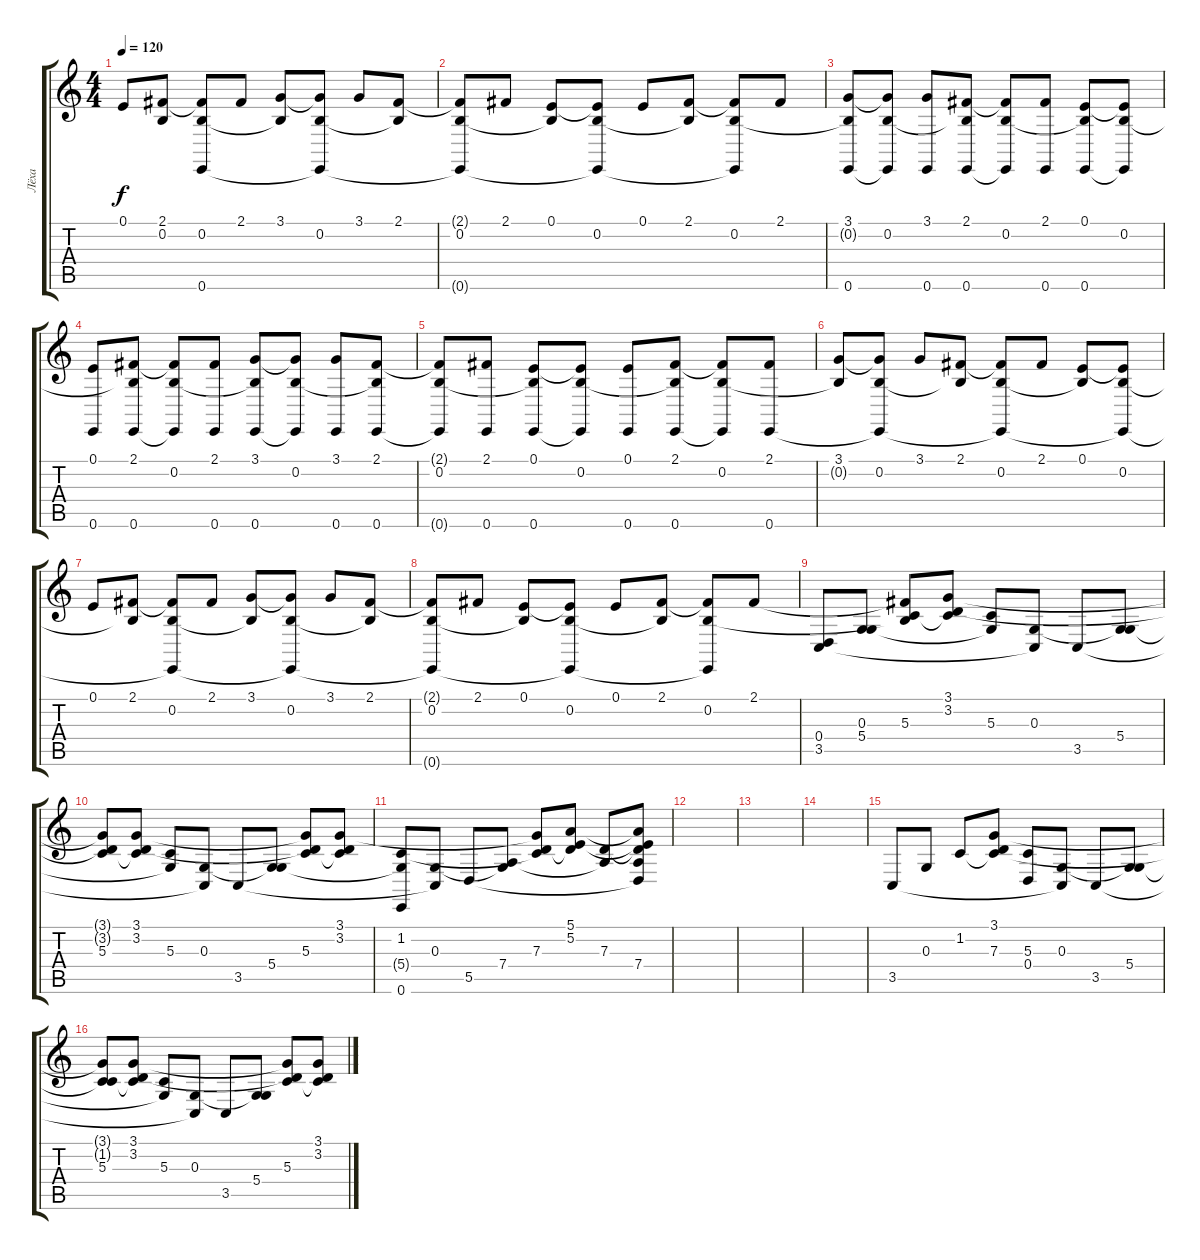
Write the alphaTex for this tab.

\track ("Лёха" "Лёха") {instrument electricgrandpiano}
\staff {score tabs}
\tuning (E4 B3 G3 D3 A2 E2) {hide}
\ts (4 4)
\tempo 120
\clef g2
\ks c
0.1.8{dy f} (2.1 0.2{t}).8 (2.1{t} 0.2 0.6{t}).8 2.1.8 (3.1 0.2{t}).8 (3.1{t} 0.2 0.6{t}).8 3.1.8 (2.1 0.2{t}).8 |
(2.1{t} 0.2 0.6{t}).8 2.1.8 (0.1 0.2{t}).8 (0.1{t} 0.2 0.6{t}).8 0.1.8 (2.1 0.2{t}).8 (2.1{t} 0.2 0.6{t}).8 2.1.8 |
(3.1 0.2{t} 0.6).8 (3.1{t} 0.2 0.6{t}).8 (3.1 0.6).8 (2.1 0.2{t} 0.6).8 (2.1{t} 0.2 0.6{t}).8 (2.1 0.6).8 (0.1 0.2{t} 0.6).8 (0.1{t} 0.2 0.6{t}).8 |
(0.1 0.6).8 (2.1 0.2{t} 0.6).8 (2.1{t} 0.2 0.6{t}).8 (2.1 0.6).8 (3.1 0.2{t} 0.6).8 (3.1{t} 0.2 0.6{t}).8 (3.1 0.6).8 (2.1 0.2{t} 0.6).8 |
(2.1{t} 0.2 0.6{t}).8 (2.1 0.6).8 (0.1 0.2{t} 0.6).8 (0.1{t} 0.2 0.6{t}).8 (0.1 0.6).8 (2.1 0.2{t} 0.6).8 (2.1{t} 0.2 0.6{t}).8 (2.1 0.6).8 |
(3.1 0.2{t}).8 (3.1{t} 0.2 0.6{t}).8 3.1.8 (2.1 0.2{t}).8 (2.1{t} 0.2 0.6{t}).8 2.1.8 (0.1 0.2{t}).8 (0.1{t} 0.2 0.6{t}).8 |
0.1.8 (2.1 0.2{t}).8 (2.1{t} 0.2 0.6{t}).8 2.1.8 (3.1 0.2{t}).8 (3.1{t} 0.2 0.6{t}).8 3.1.8 (2.1 0.2{t}).8 |
(2.1{t} 0.2 0.6{t}).8 2.1.8 (0.1 0.2{t}).8 (0.1{t} 0.2 0.6{t}).8 0.1.8 (2.1 0.2{t}).8 (2.1{t} 0.2 0.6{t}).8 2.1.8 |
(0.4 3.5).8 (0.3 5.4).8 (2.1{t} 0.2{t} 5.3).8 (3.1 3.2 5.3{t}).8 (5.3 5.4{t}).8 (0.3 3.5{t}).8 3.5.8 (0.3{t} 5.4).8 |
(3.1{t} 3.2{t} 5.3).8 (3.1 3.2 5.3{t}).8 (5.3 5.4{t}).8 (0.3 3.5{t}).8 3.5.8 (0.3{t} 5.4).8 (3.1{t} 3.2{t} 5.3).8 (3.1 3.2 5.3{t}).8 |
(1.2 5.4{t} 0.6).8 (0.3 3.5{t}).8 5.5.8 (0.3{t} 7.4).8 (3.1{t} 1.2{t} 7.3).8 (5.1 5.2 7.3{t}).8 (7.3 7.4{t}).8 (5.1{t} 5.2{t} 7.3{t} 7.4 5.5{t}).8 |
|
|
|
3.5.8 0.3.8 1.2.8 (3.1 1.2{t} 7.3).8 (5.3 0.4).8 (0.3 3.5{t}).8 3.5.8 (0.3{t} 5.4).8 |
(3.1{t} 1.2{t} 5.3).8 (3.1 3.2 5.3{t}).8 (5.3 5.4{t}).8 (0.3 3.5{t}).8 3.5.8 (0.3{t} 5.4).8 (3.1{t} 3.2{t} 5.3).8 (3.1 3.2 5.3{t}).8
